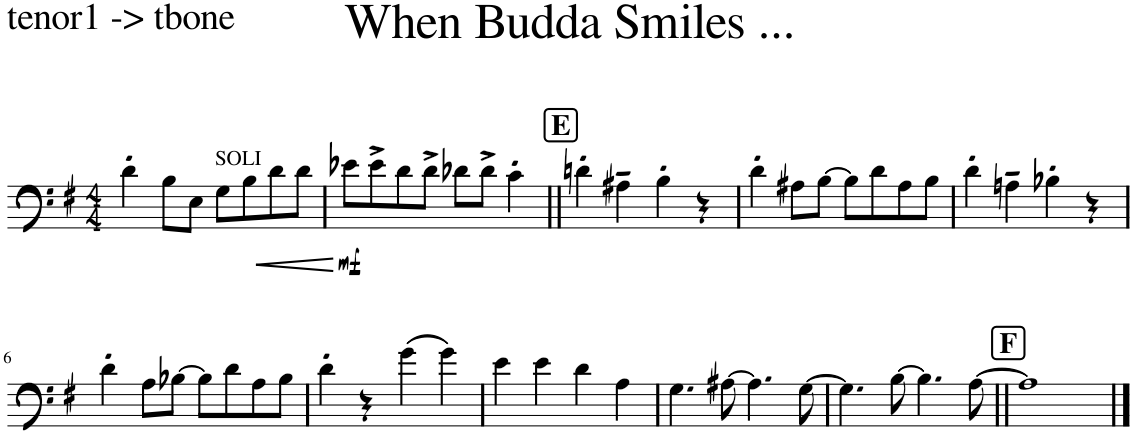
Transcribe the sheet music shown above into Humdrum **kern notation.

**kern	**dynam
*part1	*part1
*staff1	*staff1
*I"Piano	*
*I'Pno.	*
*clefF4	*
*k[f#]	*
*M4/4	*
=1	=1
4d'\	.
8B\L	.
8E\J	.
!LO:TX:a:t=SOLI	!
8G\L	.
8B\	.
!	!LO:HP:b
8d\	<
8d\J	.
.	[
=2	=2
!	!LO:DY:b
8e-X\L	mf
8e-^\	.
8d\	.
8d^\J	.
8d-X\L	.
8d-^\J	.
4c'\	.
!!LO:REH:place=s1:a:B:cj:fs=14:t=E
=3||	=3||
4dn'\	.
4A#X~\	.
4B'\	.
4r	.
=4	=4
4d'\	.
8A#X\L	.
[8B\J	.
8B\L]	.
8d\	.
8A#\	.
8B\J	.
=5	=5
4d'\	.
4An~\	.
4B-X'\	.
4r	.
!!LO:LB:g=z
=6	=6
4d'\	.
8A\L	.
[8B-X\J	.
8B-\L]	.
8d\	.
8A\	.
8B-\J	.
=7	=7
4d'\	.
4r	.
(4g\	.
4g\)	.
=8	=8
4e\	.
4e\	.
4d\	.
4A\	.
=9	=9
4.G\	.
[8A#X\	.
4.A#\]	.
[8G\	.
=10	=10
4.G\]	.
[8B\	.
4.B\]	.
[8A\	.
!!LO:REH:place=s1:a:B:cj:fs=14:t=F
=11||	=11||
1A]	.
==	==
*-	*-
